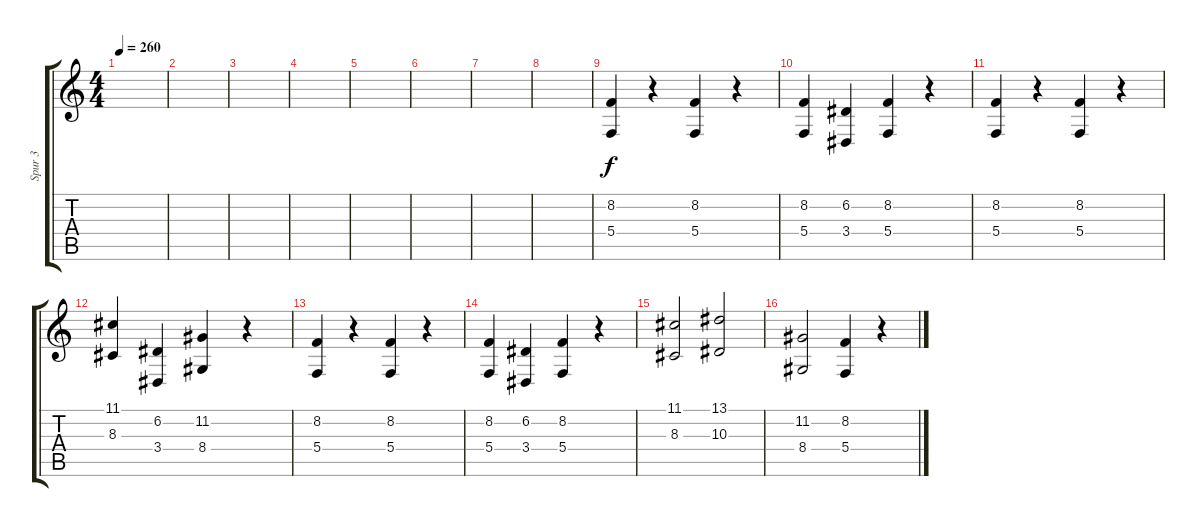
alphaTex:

\track ("Spur 3" "Spur 3") {instrument viola}
\staff {score tabs}
\tuning (D4 A3 F3 C3 G2 D2) {hide}
\ts (4 4)
\tempo 260
\clef g2
\ks c
|
|
|
|
|
|
|
|
(8.2 5.4).4 r.4 (8.2 5.4).4 r.4 |
(8.2 5.4).4 (6.2 3.4).4 (8.2 5.4).4 r.4 |
(8.2 5.4).4 r.4 (8.2 5.4).4 r.4 |
(11.1 8.3).4 (6.2 3.4).4 (11.2 8.4).4 r.4 |
(8.2 5.4).4 r.4 (8.2 5.4).4 r.4 |
(8.2 5.4).4 (6.2 3.4).4 (8.2 5.4).4 r.4 |
(11.1 8.3).2 (13.1 10.3).2 |
(11.2 8.4).2 (8.2 5.4).4 r.4
